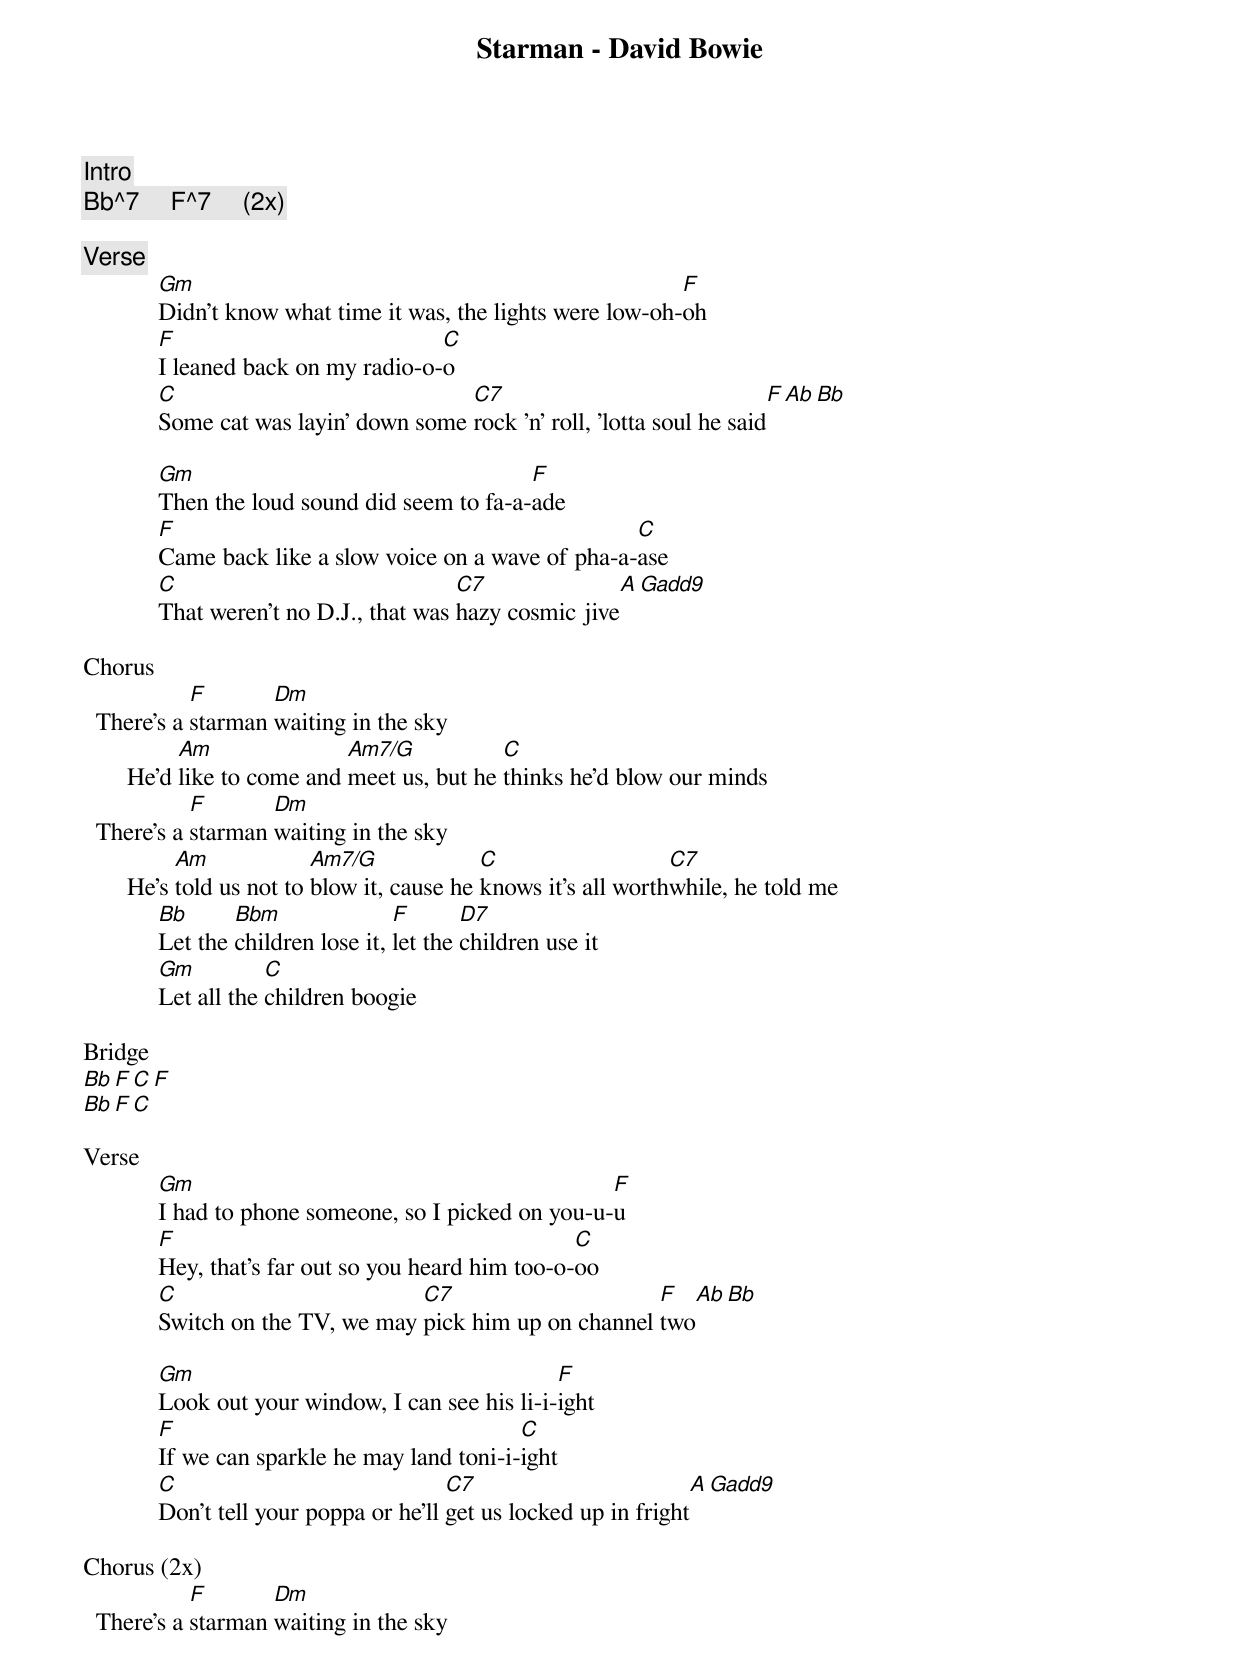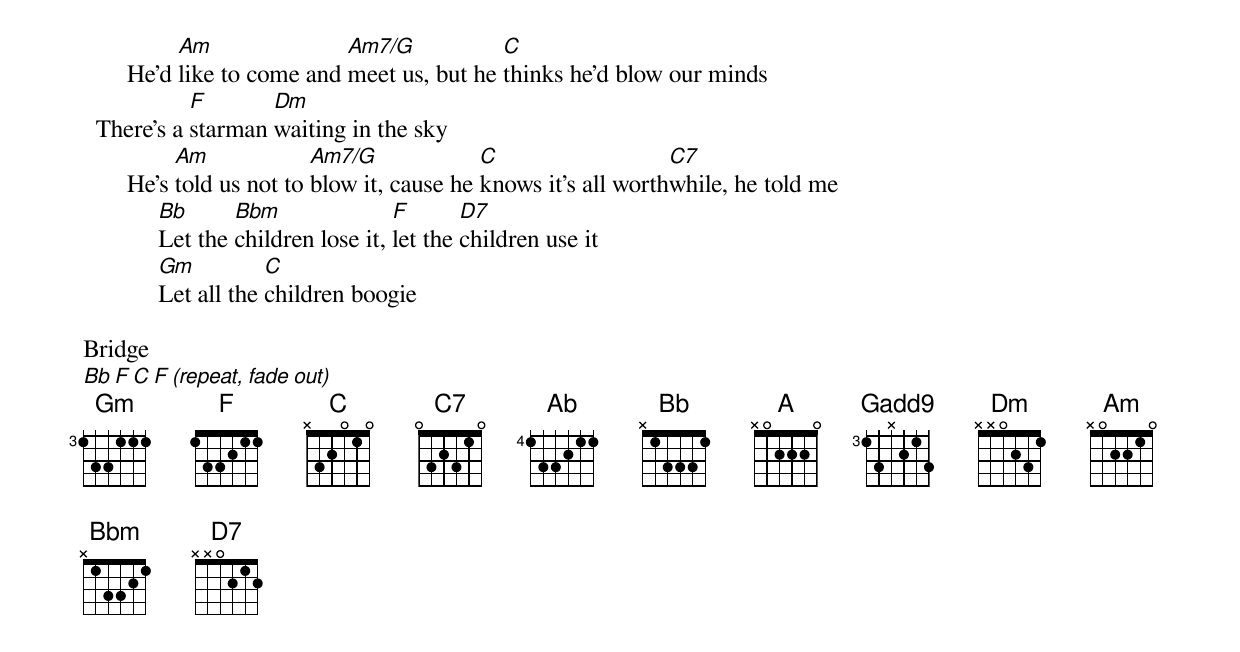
Starman - David Bowie

Intro
            Bb^7     F^7     (2x)

Verse
            Gm                                                   F
            Didn't know what time it was, the lights were low-oh-oh
            F                           C
            I leaned back on my radio-o-o
            C                             C7                                  F   Ab  Bb
            Some cat was layin' down some rock 'n' roll, 'lotta soul he said

            Gm                                   F
            Then the loud sound did seem to fa-a-ade
            F                                              C
            Came back like a slow voice on a wave of pha-a-ase
            C                              C7                A     Gadd9
            That weren't no D.J., that was hazy cosmic jive

Chorus
            F       Dm
  There's a starman waiting in the sky
            Am               Am7/G           C
       He'd like to come and meet us, but he thinks he'd blow our minds
            F       Dm
  There's a starman waiting in the sky
            Am             Am7/G             C                   C7
       He's told us not to blow it, cause he knows it's all worthwhile, he told me
            Bb      Bbm               F       D7
            Let the children lose it, let the children use it
            Gm          C
            Let all the children boogie

Bridge
            Bb    F    C    F
            Bb    F    C

Verse
            Gm                                           F
            I had to phone someone, so I picked on you-u-u
            F                                          C
            Hey, that's far out so you heard him too-o-oo
            C                        C7                     F    Ab  Bb
            Switch on the TV, we may pick him up on channel two

            Gm                                       F
            Look out your window, I can see his li-i-ight
            F                                    C
            If we can sparkle he may land toni-i-ight
            C                              C7                          A     Gadd9
            Don't tell your poppa or he'll get us locked up in fright

Chorus (2x)
            F       Dm
  There's a starman waiting in the sky
            Am               Am7/G           C
       He'd like to come and meet us, but he thinks he'd blow our minds
            F       Dm
  There's a starman waiting in the sky
            Am             Am7/G             C                   C7
       He's told us not to blow it, cause he knows it's all worthwhile, he told me
            Bb      Bbm               F       D7
            Let the children lose it, let the children use it
            Gm          C
            Let all the children boogie

Bridge
            Bb    F    C    F   (repeat, fade out)
